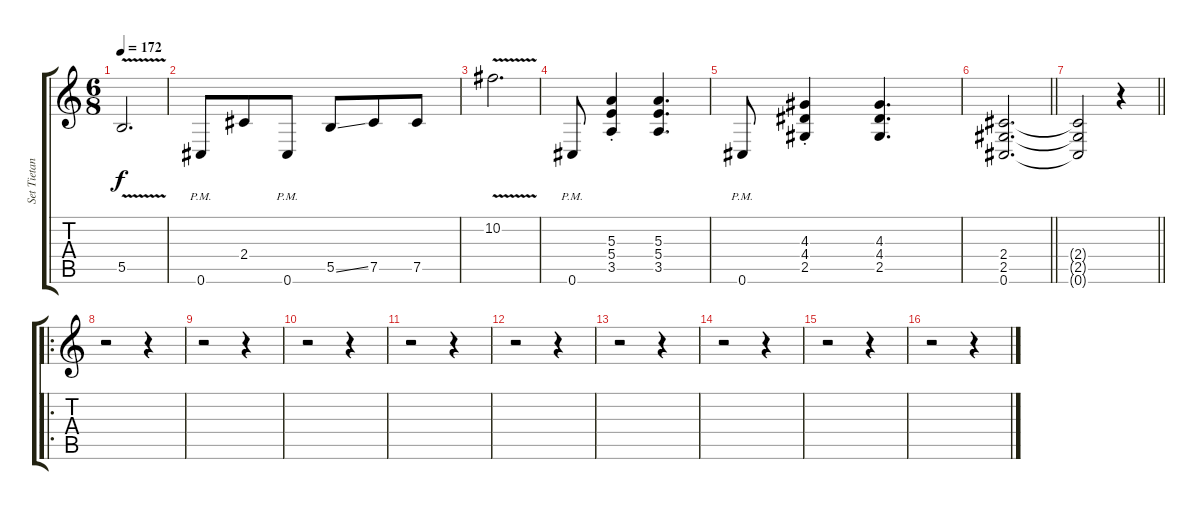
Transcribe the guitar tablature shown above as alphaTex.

\track ("Set Tietan" "Set Tietan") {instrument distortionguitar}
\staff {score tabs}
\tuning (Db4 Ab3 E3 B2 Gb2 Db2) {hide}
\ts (6 8)
\tempo 172
\clef g2
\ks c
5.5{v}.2{d dy f} |
0.6{pm}.8 2.4.8 0.6{pm}.8 5.5{ss}.8 7.5.8 7.5.8 |
10.2{v}.2{d} |
0.6{pm}.8 (5.3{st} 5.4{st} 3.5{st}).4 (5.3 5.4 3.5).4{d} |
0.6{pm}.8 (4.3{st} 4.4{st} 2.5{st}).4 (4.3 4.4 2.5).4{d} |
\barLineRight lightlight
(2.4 2.5 0.6).2{d} |
\barLineRight lightlight
(2.4{t} 2.5{t} 0.6{t}).2 r.4 |
\ro
r.2 r.4 |
r.2 r.4 |
r.2 r.4 |
r.2 r.4 |
r.2 r.4 |
r.2 r.4 |
r.2 r.4 |
r.2 r.4 |
r.2 r.4
